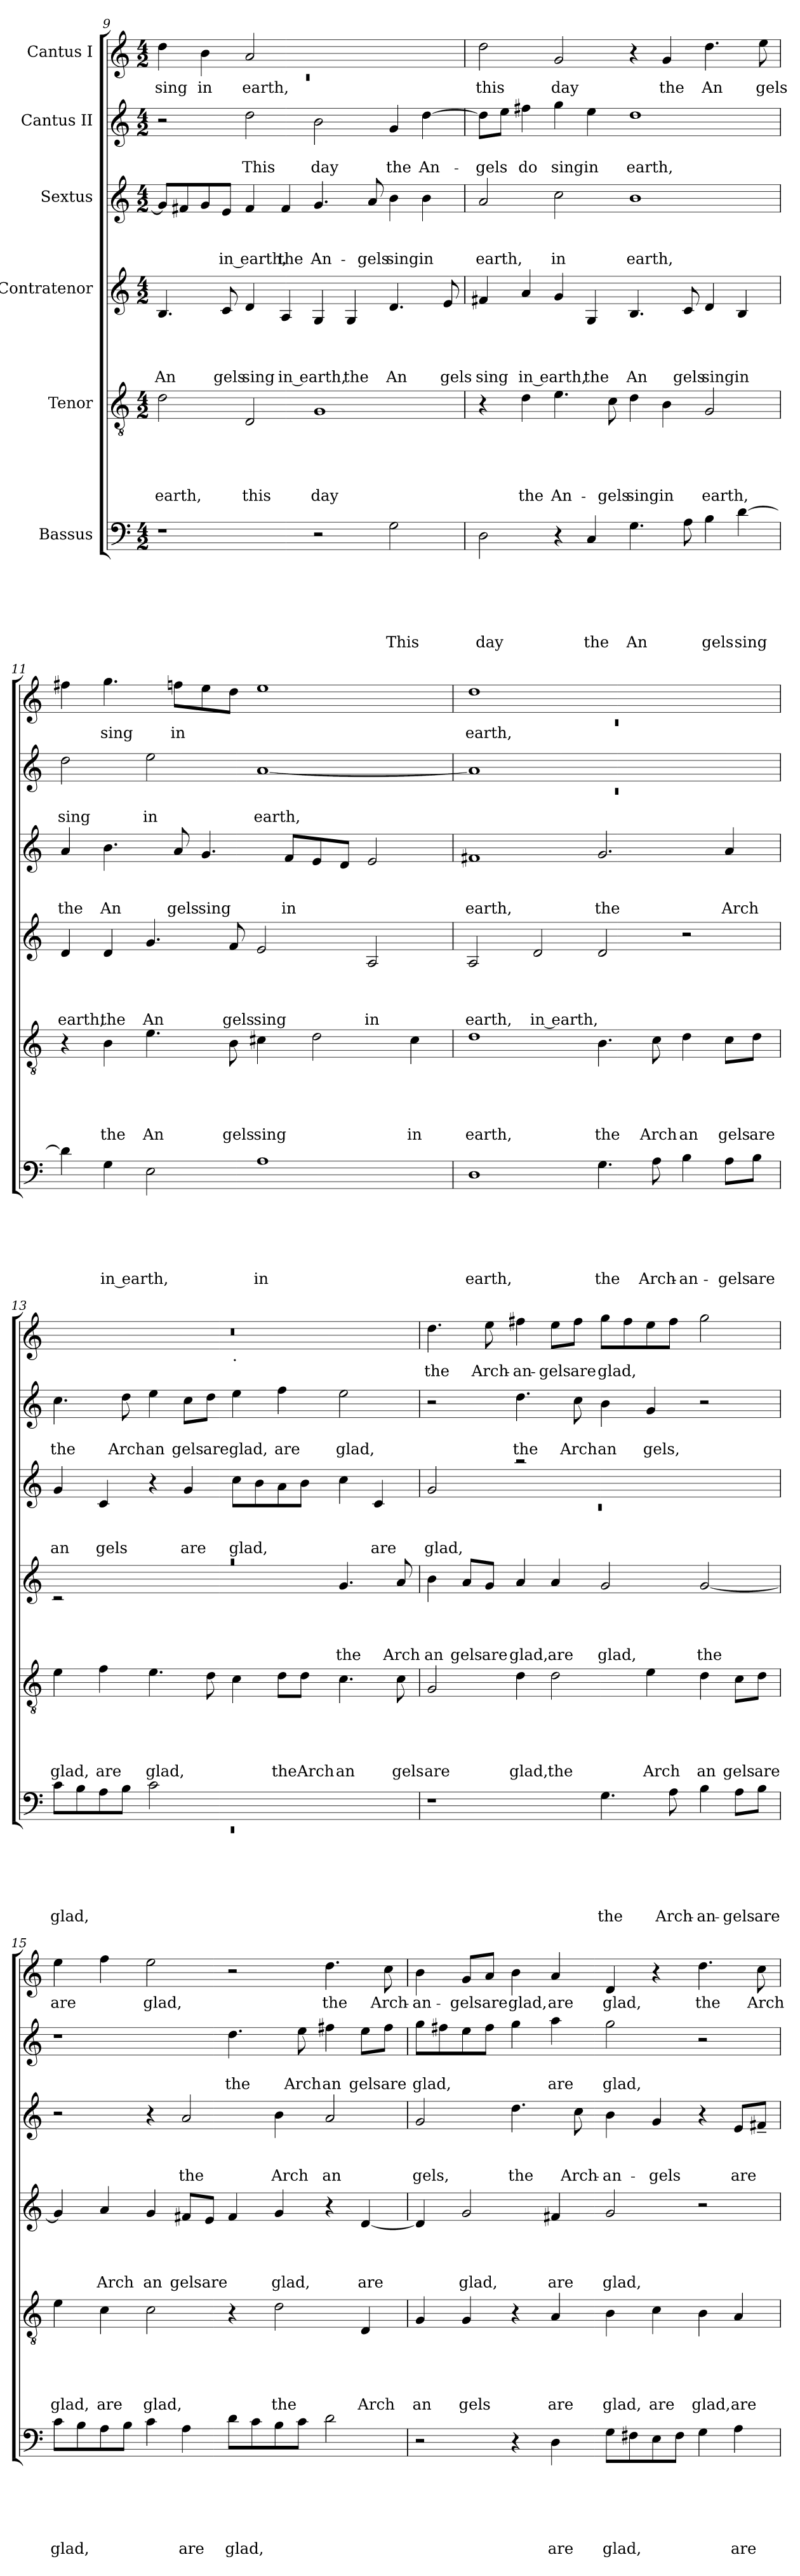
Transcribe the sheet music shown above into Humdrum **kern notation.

**kern	**text	**text	**text	**text	**text	**text	**kern	**text	**text	**text	**text	**text	**kern	**text	**text	**text	**text	**kern	**text	**text	**text	**kern	**text	**text	**kern	**text
*part6	*part6	*part6	*part6	*part6	*part6	*part6	*part5	*part5	*part5	*part5	*part5	*part5	*part4	*part4	*part4	*part4	*part4	*part3	*part3	*part3	*part3	*part2	*part2	*part2	*part1	*part1
*staff6	*staff6	*staff6	*staff6	*staff6	*staff6	*staff6	*staff5	*staff5	*staff5	*staff5	*staff5	*staff5	*staff4	*staff4	*staff4	*staff4	*staff4	*staff3	*staff3	*staff3	*staff3	*staff2	*staff2	*staff2	*staff1	*staff1
*I"Bassus	*	*	*	*	*	*	*I"Tenor	*	*	*	*	*	*I"Contratenor	*	*	*	*	*I"Sextus	*	*	*	*I"Cantus II	*	*	*I"Cantus I	*
*clefF4	*	*	*	*	*	*	*clefGv2	*	*	*	*	*	*clefG2	*	*	*	*	*clefG2	*	*	*	*clefG2	*	*	*clefG2	*
*k[]	*	*	*	*	*	*	*k[]	*	*	*	*	*	*k[]	*	*	*	*	*k[]	*	*	*	*k[]	*	*	*k[]	*
*C:	*	*	*	*	*	*	*C:	*	*	*	*	*	*C:	*	*	*	*	*C:	*	*	*	*C:	*	*	*C:	*
*M4/2	*	*	*	*	*	*	*M4/2	*	*	*	*	*	*M4/2	*	*	*	*	*M4/2	*	*	*	*M4/2	*	*	*M4/2	*
=9	=9	=9	=9	=9	=9	=9	=9	=9	=9	=9	=9	=9	=9	=9	=9	=9	=9	=9	=9	=9	=9	=9	=9	=9	=9	=9
*	*	*	*	*	*	*	*	*	*	*	*	*	*	*	*	*	*	*	*	*	*	*	*	*	*^	*
!	!	!	!	!	!	!	!	!	!	!	!	!LO:LY:b	!	!	!	!	!LO:LY:b	!	!	!	!	!	!	!	!	!LO:N:vis=1	!LO:LY:b
1r	.	.	.	.	.	.	2d\	.	.	.	.	earth,	4.B/	.	.	.	An	8g/L]	.	.	.	2r	.	.	4dd\	0rc	sing
.	.	.	.	.	.	.	.	.	.	.	.	.	.	.	.	.	.	8f#X/	.	.	.	.	.	.	.	.	.
!	!	!	!	!	!	!	!	!	!	!	!	!	!	!	!	!	!	!	!	!	!	!	!	!	!	!	!LO:LY:b
.	.	.	.	.	.	.	.	.	.	.	.	.	.	.	.	.	.	8g/	.	.	.	.	.	.	4b\	.	in
!	!	!	!	!	!	!	!	!	!	!	!	!	!	!	!	!	!LO:LY:b	!	!	!	!LO:LY:b	!	!	!	!	!	!
.	.	.	.	.	.	.	.	.	.	.	.	.	8c/	.	.	.	gels	8e/J	.	.	in earth,	.	.	.	.	.	.
!	!	!	!	!	!	!	!	!	!	!	!	!LO:LY:b	!	!	!	!	!LO:LY:b	!	!	!	!	!	!	!LO:LY:b	!	!	!LO:LY:b
.	.	.	.	.	.	.	2D/	.	.	.	.	this	4d/	.	.	.	sing	4f#/	.	.	.	2dd\	.	This	2a/	.	earth,
!	!	!	!	!	!	!	!	!	!	!	!	!	!	!	!	!	!LO:LY:b	!	!	!	!LO:LY:b	!	!	!	!	!	!
.	.	.	.	.	.	.	.	.	.	.	.	.	4A/	.	.	.	in earth,	4f#/	.	.	the	.	.	.	.	.	.
!	!	!	!	!	!	!	!	!	!	!	!	!LO:LY:b	!	!	!	!	!	!	!	!	!LO:LY:b	!	!	!LO:LY:b	!	!	!
2r	.	.	.	.	.	.	1G	.	.	.	.	day	4G/	.	.	.	.	4.g/	.	.	An-	2b\	.	day	1ryy	.	.
!	!	!	!	!	!	!	!	!	!	!	!	!	!	!	!	!	!LO:LY:b	!	!	!	!	!	!	!	!	!	!
.	.	.	.	.	.	.	.	.	.	.	.	.	4G/	.	.	.	the	.	.	.	.	.	.	.	.	.	.
!	!	!	!	!	!	!	!	!	!	!	!	!	!	!	!	!	!	!	!	!	!LO:LY:b	!	!	!	!	!	!
.	.	.	.	.	.	.	.	.	.	.	.	.	.	.	.	.	.	8a/	.	.	-gels	.	.	.	.	.	.
!	!	!	!	!	!	!LO:LY:b	!	!	!	!	!	!	!	!	!	!	!LO:LY:b	!	!	!	!LO:LY:b	!	!	!LO:LY:b	!	!	!
2G\	.	.	.	.	.	This	.	.	.	.	.	.	4.d/	.	.	.	An	4b\	.	.	singin	4g/	.	the	.	.	.
!	!	!	!	!	!	!	!	!	!	!	!	!	!	!	!	!	!	!	!	!	!	!	!	!LO:LY:b	!	!	!
.	.	.	.	.	.	.	.	.	.	.	.	.	.	.	.	.	.	4b\	.	.	.	[>4dd\	.	An-	.	.	.
!	!	!	!	!	!	!	!	!	!	!	!	!	!	!	!	!	!LO:LY:b	!	!	!	!	!	!	!	!	!	!
.	.	.	.	.	.	.	.	.	.	.	.	.	8e/	.	.	.	gels	.	.	.	.	.	.	.	.	.	.
*	*	*	*	*	*	*	*	*	*	*	*	*	*	*	*	*	*	*	*	*	*	*	*	*	*v	*v	*
=10	=10	=10	=10	=10	=10	=10	=10	=10	=10	=10	=10	=10	=10	=10	=10	=10	=10	=10	=10	=10	=10	=10	=10	=10	=10	=10
!	!	!	!	!	!	!LO:LY:b	!	!	!	!	!	!	!	!	!	!	!LO:LY:b	!	!	!	!LO:LY:b	!	!	!LO:LY:b	!	!LO:LY:b
2D\	.	.	.	.	.	day	4r	.	.	.	.	.	4f#X/	.	.	.	sing	2a/	.	.	earth,	8dd\L]	.	-gels	2dd\	this
.	.	.	.	.	.	.	.	.	.	.	.	.	.	.	.	.	.	.	.	.	.	8ee\J	.	.	.	.
!	!	!	!	!	!	!	!	!	!	!	!	!LO:LY:b	!	!	!	!	!LO:LY:b	!	!	!	!	!	!	!LO:LY:b	!	!
.	.	.	.	.	.	.	4d\	.	.	.	.	the	4a/	.	.	.	in earth,	.	.	.	.	4ff#X\	.	do	.	.
!	!	!	!	!	!	!	!	!	!	!	!	!LO:LY:b	!	!	!	!	!	!	!	!	!LO:LY:b	!	!	!LO:LY:b	!	!LO:LY:b
4r	.	.	.	.	.	.	4.e\	.	.	.	.	An-	4g/	.	.	.	.	2cc\	.	.	in	4gg\	.	sing	2g/	day
!	!	!	!	!	!	!LO:LY:b	!	!	!	!	!	!	!	!	!	!	!LO:LY:b	!	!	!	!	!	!	!LO:LY:b	!	!
4C/	.	.	.	.	.	the	.	.	.	.	.	.	4G/	.	.	.	the	.	.	.	.	4ee\	.	in	.	.
!	!	!	!	!	!	!	!	!	!	!	!	!LO:LY:b	!	!	!	!	!	!	!	!	!	!	!	!	!	!
.	.	.	.	.	.	.	8c\	.	.	.	.	-gels	.	.	.	.	.	.	.	.	.	.	.	.	.	.
!	!	!	!	!	!	!LO:LY:b	!	!	!	!	!	!LO:LY:b	!	!	!	!	!LO:LY:b	!	!	!	!LO:LY:b	!	!	!LO:LY:b	!	!
4.G\	.	.	.	.	.	An	4d\	.	.	.	.	singin	4.B/	.	.	.	An	1b	.	.	earth,	1dd	.	earth,	4r	.
!	!	!	!	!	!	!	!	!	!	!	!	!	!	!	!	!	!	!	!	!	!	!	!	!	!	!LO:LY:b
.	.	.	.	.	.	.	4B\	.	.	.	.	.	.	.	.	.	.	.	.	.	.	.	.	.	4g/	the
!	!	!	!	!	!	!	!	!	!	!	!	!	!	!	!	!	!LO:LY:b	!	!	!	!	!	!	!	!	!
8A\	.	.	.	.	.	.	.	.	.	.	.	.	8c/	.	.	.	gels	.	.	.	.	.	.	.	.	.
!	!	!	!	!	!	!LO:LY:b	!	!	!	!	!	!LO:LY:b	!	!	!	!	!LO:LY:b	!	!	!	!	!	!	!	!	!LO:LY:b
4B\	.	.	.	.	.	gels	2G/	.	.	.	.	earth,	4d/	.	.	.	singin	.	.	.	.	.	.	.	4.dd\	An
!	!	!	!	!	!	!LO:LY:b	!	!	!	!	!	!	!	!	!	!	!	!	!	!	!	!	!	!	!	!
[<4d\	.	.	.	.	.	sing	.	.	.	.	.	.	4B/	.	.	.	.	.	.	.	.	.	.	.	.	.
!	!	!	!	!	!	!	!	!	!	!	!	!	!	!	!	!	!	!	!	!	!	!	!	!	!	!LO:LY:b
.	.	.	.	.	.	.	.	.	.	.	.	.	.	.	.	.	.	.	.	.	.	.	.	.	8ee\	gels
!!LO:PB:g=z
=11	=11	=11	=11	=11	=11	=11	=11	=11	=11	=11	=11	=11	=11	=11	=11	=11	=11	=11	=11	=11	=11	=11	=11	=11	=11	=11
!	!	!	!	!	!	!	!	!	!	!	!	!	!	!	!	!	!LO:LY:b	!	!	!	!LO:LY:b	!	!	!LO:LY:b	!	!
4d\]	.	.	.	.	.	.	4r	.	.	.	.	.	4d/	.	.	.	earth,	4a/	.	.	the	2dd\	.	sing	4ff#X\	.
!	!	!	!	!	!	!LO:LY:b	!	!	!	!	!	!LO:LY:b	!	!	!	!	!LO:LY:b	!	!	!	!LO:LY:b	!	!	!	!	!LO:LY:b
4G\	.	.	.	.	.	in earth,	4B\	.	.	.	.	the	4d/	.	.	.	the	4.b\	.	.	An	.	.	.	4.gg\	sing
!	!	!	!	!	!	!	!	!	!	!	!	!LO:LY:b	!	!	!	!	!LO:LY:b	!	!	!	!	!	!	!LO:LY:b	!	!
2E\	.	.	.	.	.	.	4.e\	.	.	.	.	An	4.g/	.	.	.	An	.	.	.	.	2ee\	.	in	.	.
!	!	!	!	!	!	!	!	!	!	!	!	!	!	!	!	!	!	!	!	!	!LO:LY:b	!	!	!	!	!LO:LY:b
.	.	.	.	.	.	.	.	.	.	.	.	.	.	.	.	.	.	8a/	.	.	gels	.	.	.	8ffn\L	in
!	!	!	!	!	!	!	!	!	!	!	!	!	!	!	!	!	!	!	!	!	!LO:LY:b	!	!	!	!	!
.	.	.	.	.	.	.	.	.	.	.	.	.	.	.	.	.	.	4.g/	.	.	sing	.	.	.	8ee\	.
!	!	!	!	!	!	!	!	!	!	!	!	!LO:LY:b	!	!	!	!	!LO:LY:b	!	!	!	!	!	!	!	!	!
.	.	.	.	.	.	.	8B\	.	.	.	.	gels	8f/	.	.	.	gels	.	.	.	.	.	.	.	8dd\J	.
!	!	!	!	!	!	!LO:LY:b	!	!	!	!	!	!LO:LY:b	!	!	!	!	!LO:LY:b	!	!	!	!	!	!	!LO:LY:b	!	!
1A	.	.	.	.	.	in	4c#X\	.	.	.	.	sing	2e/	.	.	.	sing	.	.	.	.	[<1a	.	earth,	1ee	.
!	!	!	!	!	!	!	!	!	!	!	!	!	!	!	!	!	!	!	!	!	!LO:LY:b	!	!	!	!	!
.	.	.	.	.	.	.	.	.	.	.	.	.	.	.	.	.	.	8f/L	.	.	in	.	.	.	.	.
.	.	.	.	.	.	.	2d\	.	.	.	.	.	.	.	.	.	.	8e/	.	.	.	.	.	.	.	.
.	.	.	.	.	.	.	.	.	.	.	.	.	.	.	.	.	.	8d/J	.	.	.	.	.	.	.	.
!	!	!	!	!	!	!	!	!	!	!	!	!	!	!	!	!	!LO:LY:b	!	!	!	!	!	!	!	!	!
.	.	.	.	.	.	.	.	.	.	.	.	.	2A/	.	.	.	in	2e/	.	.	.	.	.	.	.	.
!	!	!	!	!	!	!	!	!	!	!	!	!LO:LY:b	!	!	!	!	!	!	!	!	!	!	!	!	!	!
.	.	.	.	.	.	.	4c#\	.	.	.	.	in	.	.	.	.	.	.	.	.	.	.	.	.	.	.
=12	=12	=12	=12	=12	=12	=12	=12	=12	=12	=12	=12	=12	=12	=12	=12	=12	=12	=12	=12	=12	=12	=12	=12	=12	=12	=12
*	*	*	*	*	*	*	*	*	*	*	*	*	*	*	*	*	*	*	*	*	*	*^	*	*	*^	*
!	!	!	!	!	!	!LO:LY:b	!	!	!	!	!	!LO:LY:b	!	!	!	!	!LO:LY:b	!	!	!	!LO:LY:b	!	!LO:N:vis=1	!	!	!	!LO:N:vis=1	!LO:LY:b
1D	.	.	.	.	.	earth,	1d	.	.	.	.	earth,	2A/	.	.	.	earth,	1f#X	.	.	earth,	1a]	0rc	.	.	1dd	0rc	earth,
!	!	!	!	!	!	!	!	!	!	!	!	!	!	!	!	!	!LO:LY:b	!	!	!	!	!	!	!	!	!	!	!
.	.	.	.	.	.	.	.	.	.	.	.	.	2d/	.	.	.	in earth,	.	.	.	.	.	.	.	.	.	.	.
!	!	!	!	!	!	!LO:LY:b	!	!	!	!	!	!LO:LY:b	!	!	!	!	!	!	!	!	!LO:LY:b	!	!	!	!	!	!	!
4.G\	.	.	.	.	.	the	4.B\	.	.	.	.	the	2d/	.	.	.	.	2.g/	.	.	the	1ryy	.	.	.	1ryy	.	.
!	!	!	!	!	!	!LO:LY:b	!	!	!	!	!	!LO:LY:b	!	!	!	!	!	!	!	!	!	!	!	!	!	!	!	!
8A\	.	.	.	.	.	Arch-	8c\	.	.	.	.	Arch	.	.	.	.	.	.	.	.	.	.	.	.	.	.	.	.
!	!	!	!	!	!	!LO:LY:b	!	!	!	!	!	!LO:LY:b	!	!	!	!	!	!	!	!	!	!	!	!	!	!	!	!
4B\	.	.	.	.	.	-an-	4d\	.	.	.	.	an	2r	.	.	.	.	.	.	.	.	.	.	.	.	.	.	.
!	!	!	!	!	!	!LO:LY:b	!	!	!	!	!	!LO:LY:b	!	!	!	!	!	!	!	!	!LO:LY:b	!	!	!	!	!	!	!
8A\L	.	.	.	.	.	-gels	8c\L	.	.	.	.	gels	.	.	.	.	.	4a/	.	.	Arch	.	.	.	.	.	.	.
!	!	!	!	!	!	!LO:LY:b	!	!	!	!	!	!LO:LY:b	!	!	!	!	!	!	!	!	!	!	!	!	!	!	!	!
8B\J	.	.	.	.	.	are	8d\J	.	.	.	.	are	.	.	.	.	.	.	.	.	.	.	.	.	.	.	.	.
*	*	*	*	*	*	*	*	*	*	*	*	*	*	*	*	*	*	*	*	*	*	*v	*v	*	*	*	*	*
=13	=13	=13	=13	=13	=13	=13	=13	=13	=13	=13	=13	=13	=13	=13	=13	=13	=13	=13	=13	=13	=13	=13	=13	=13	=13	=13	=13
*^	*	*	*	*	*	*	*	*	*	*	*	*	*	*	*	*	*	*	*	*	*	*	*	*	*	*	*
!	!LO:N:vis=1	!	!	!	!	!	!LO:LY:b	!	!	!	!	!	!LO:LY:b	!LO:N:vis=1	!	!	!	!	!	!	!	!LO:LY:b	!	!	!LO:LY:b	!	!	!
*	*	*	*	*	*	*	*	*	*	*	*	*	*	*^	*	*	*	*	*	*	*	*	*	*	*	*	*	*
8c\L	0rEE	.	.	.	.	.	glad,	4e\	.	.	.	.	glad,	0raa	2rc	.	.	.	.	4g/	.	.	an	4.cc\	.	the	0r	1ryy	.
8B\	.	.	.	.	.	.	.	.	.	.	.	.	.	.	.	.	.	.	.	.	.	.	.	.	.	.	.	.	.
!	!	!	!	!	!	!	!	!	!	!	!	!	!LO:LY:b	!	!	!	!	!	!	!	!	!	!LO:LY:b	!	!	!	!	!	!
8A\	.	.	.	.	.	.	.	4f\	.	.	.	.	are	.	.	.	.	.	.	4c/	.	.	gels	.	.	.	.	.	.
!	!	!	!	!	!	!	!	!	!	!	!	!	!	!	!	!	!	!	!	!	!	!	!	!	!	!LO:LY:b	!	!	!
8B\J	.	.	.	.	.	.	.	.	.	.	.	.	.	.	.	.	.	.	.	.	.	.	.	8dd\	.	Arch	.	.	.
!	!	!	!	!	!	!	!	!	!	!	!	!	!LO:LY:b	!	!	!	!	!	!	!	!	!	!	!	!	!LO:LY:b	!	!	!
2c\	.	.	.	.	.	.	.	4.e\	.	.	.	.	glad,	.	1ryy	.	.	.	.	4r	.	.	.	4ee\	.	an	.	.	.
!	!	!	!	!	!	!	!	!	!	!	!	!	!	!	!	!	!	!	!	!	!	!	!LO:LY:b	!	!	!LO:LY:b	!	!	!
.	.	.	.	.	.	.	.	.	.	.	.	.	.	.	.	.	.	.	.	4g/	.	.	are	8cc\L	.	gels	.	.	.
!	!	!	!	!	!	!	!	!	!	!	!	!	!	!	!	!	!	!	!	!	!	!	!	!	!	!LO:LY:b	!	!	!
.	.	.	.	.	.	.	.	8d\	.	.	.	.	.	.	.	.	.	.	.	.	.	.	.	8dd\J	.	are	.	.	.
!	!	!	!	!	!	!	!	!	!	!	!	!	!	!	!	!	!	!	!	!	!	!	!	!	!	!	!	!LO:TX:b:t=.	!
!	!	!	!	!	!	!	!	!	!	!	!	!	!	!	!	!	!	!	!	!	!	!	!LO:LY:b	!	!	!LO:LY:b	!	!	!
1ryy	.	.	.	.	.	.	.	4c\	.	.	.	.	.	.	.	.	.	.	.	8cc\L	.	.	glad,	4ee\	.	glad,	.	1ryy	.
.	.	.	.	.	.	.	.	.	.	.	.	.	.	.	.	.	.	.	.	8b\	.	.	.	.	.	.	.	.	.
!	!	!	!	!	!	!	!	!	!	!	!	!	!LO:LY:b	!	!	!	!	!	!	!	!	!	!	!	!	!LO:LY:b	!	!	!
.	.	.	.	.	.	.	.	8d\L	.	.	.	.	the	.	.	.	.	.	.	8a\	.	.	.	4ff\	.	are	.	.	.
!	!	!	!	!	!	!	!	!	!	!	!	!	!LO:LY:b	!	!	!	!	!	!	!	!	!	!	!	!	!	!	!	!
.	.	.	.	.	.	.	.	8d\J	.	.	.	.	Arch	.	.	.	.	.	.	8b\J	.	.	.	.	.	.	.	.	.
!	!	!	!	!	!	!	!	!	!	!	!	!	!LO:LY:b	!	!	!	!	!	!LO:LY:b	!	!	!	!	!	!	!LO:LY:b	!	!	!
.	.	.	.	.	.	.	.	4.c\	.	.	.	.	an	.	4.g/	.	.	.	the	4cc\	.	.	.	2ee\	.	glad,	.	.	.
!	!	!	!	!	!	!	!	!	!	!	!	!	!	!	!	!	!	!	!	!	!	!	!LO:LY:b	!	!	!	!	!	!
.	.	.	.	.	.	.	.	.	.	.	.	.	.	.	.	.	.	.	.	4c/	.	.	are	.	.	.	.	.	.
!	!	!	!	!	!	!	!	!	!	!	!	!	!LO:LY:b	!	!	!	!	!	!LO:LY:b	!	!	!	!	!	!	!	!	!	!
.	.	.	.	.	.	.	.	8c\	.	.	.	.	gels	.	8a/	.	.	.	Arch	.	.	.	.	.	.	.	.	.	.
*v	*v	*	*	*	*	*	*	*	*	*	*	*	*	*	*	*	*	*	*	*	*	*	*	*	*	*	*	*	*
!!LO:LB:g=z
=14	=14	=14	=14	=14	=14	=14	=14	=14	=14	=14	=14	=14	=14	=14	=14	=14	=14	=14	=14	=14	=14	=14	=14	=14	=14	=14	=14	=14
*	*	*	*	*	*	*	*	*	*	*	*	*	*	*	*	*	*	*	*^	*	*	*	*	*	*	*	*	*
!	!	!	!	!	!	!	!	!	!	!	!	!LO:LY:b	!	!	!	!	!	!LO:LY:b	!	!LO:N:vis=1	!	!	!LO:LY:b	!	!	!	!	!	!LO:LY:b
*	*	*	*	*	*	*	*	*	*	*	*	*	*v	*v	*	*	*	*	*	*	*	*	*	*	*	*	*v	*v	*
1r	.	.	.	.	.	.	2G/	.	.	.	.	are	4b\	.	.	.	an	2g/	0rc	.	.	glad,	2r	.	.	4.dd\	the
!	!	!	!	!	!	!	!	!	!	!	!	!	!	!	!	!	!LO:LY:b	!	!	!	!	!	!	!	!	!	!
.	.	.	.	.	.	.	.	.	.	.	.	.	8a/L	.	.	.	gels	.	.	.	.	.	.	.	.	.	.
!	!	!	!	!	!	!	!	!	!	!	!	!	!	!	!	!	!LO:LY:b	!	!	!	!	!	!	!	!	!	!LO:LY:b
.	.	.	.	.	.	.	.	.	.	.	.	.	8g/J	.	.	.	are	.	.	.	.	.	.	.	.	8ee\	Arch-
!	!	!	!	!	!	!	!	!	!	!	!	!LO:LY:b	!	!	!	!	!LO:LY:b	!	!	!	!	!	!	!	!LO:LY:b	!	!LO:LY:b
.	.	.	.	.	.	.	4d\	.	.	.	.	glad,	4a/	.	.	.	glad,	2raa	.	.	.	.	4.dd\	.	the	4ff#X\	-an-
!	!	!	!	!	!	!	!	!	!	!	!	!LO:LY:b	!	!	!	!	!LO:LY:b	!	!	!	!	!	!	!	!	!	!LO:LY:b
.	.	.	.	.	.	.	2d\	.	.	.	.	the	4a/	.	.	.	are	.	.	.	.	.	.	.	.	8ee\L	-gels
!	!	!	!	!	!	!	!	!	!	!	!	!	!	!	!	!	!	!	!	!	!	!	!	!	!LO:LY:b	!	!LO:LY:b
.	.	.	.	.	.	.	.	.	.	.	.	.	.	.	.	.	.	.	.	.	.	.	8cc\	.	Arch	8ff#\J	are
!	!	!	!	!	!	!LO:LY:b	!	!	!	!	!	!	!	!	!	!	!LO:LY:b	!	!	!	!	!	!	!	!LO:LY:b	!	!LO:LY:b
4.G\	.	.	.	.	.	the	.	.	.	.	.	.	2g/	.	.	.	glad,	1ryy	.	.	.	.	4b\	.	an	8gg\L	glad,
.	.	.	.	.	.	.	.	.	.	.	.	.	.	.	.	.	.	.	.	.	.	.	.	.	.	8ff#\	.
!	!	!	!	!	!	!	!	!	!	!	!	!LO:LY:b	!	!	!	!	!	!	!	!	!	!	!	!	!LO:LY:b	!	!
.	.	.	.	.	.	.	4e\	.	.	.	.	Arch	.	.	.	.	.	.	.	.	.	.	4g/	.	gels,	8ee\	.
!	!	!	!	!	!	!LO:LY:b	!	!	!	!	!	!	!	!	!	!	!	!	!	!	!	!	!	!	!	!	!
8A\	.	.	.	.	.	Arch-	.	.	.	.	.	.	.	.	.	.	.	.	.	.	.	.	.	.	.	8ff#\J	.
!	!	!	!	!	!	!LO:LY:b	!	!	!	!	!	!LO:LY:b	!	!	!	!	!LO:LY:b	!	!	!	!	!	!	!	!	!	!
4B\	.	.	.	.	.	-an-	4d\	.	.	.	.	an	[<2g/	.	.	.	the	.	.	.	.	.	2r	.	.	2gg\	.
!	!	!	!	!	!	!LO:LY:b	!	!	!	!	!	!LO:LY:b	!	!	!	!	!	!	!	!	!	!	!	!	!	!	!
8A\L	.	.	.	.	.	-gels	8c\L	.	.	.	.	gels	.	.	.	.	.	.	.	.	.	.	.	.	.	.	.
!	!	!	!	!	!	!LO:LY:b	!	!	!	!	!	!LO:LY:b	!	!	!	!	!	!	!	!	!	!	!	!	!	!	!
8B\J	.	.	.	.	.	are	8d\J	.	.	.	.	are	.	.	.	.	.	.	.	.	.	.	.	.	.	.	.
*	*	*	*	*	*	*	*	*	*	*	*	*	*	*	*	*	*	*v	*v	*	*	*	*	*	*	*	*
=15	=15	=15	=15	=15	=15	=15	=15	=15	=15	=15	=15	=15	=15	=15	=15	=15	=15	=15	=15	=15	=15	=15	=15	=15	=15	=15
!	!	!	!	!	!	!LO:LY:b	!	!	!	!	!	!LO:LY:b	!	!	!	!	!	!	!	!	!	!	!	!	!	!LO:LY:b
8c\L	.	.	.	.	.	glad,	4e\	.	.	.	.	glad,	4g/]	.	.	.	.	2r	.	.	.	1r	.	.	4ee\	are
8B\	.	.	.	.	.	.	.	.	.	.	.	.	.	.	.	.	.	.	.	.	.	.	.	.	.	.
!	!	!	!	!	!	!	!	!	!	!	!	!LO:LY:b	!	!	!	!	!LO:LY:b	!	!	!	!	!	!	!	!	!
8A\	.	.	.	.	.	.	4c\	.	.	.	.	are	4a/	.	.	.	Arch	.	.	.	.	.	.	.	4ff\	.
8B\J	.	.	.	.	.	.	.	.	.	.	.	.	.	.	.	.	.	.	.	.	.	.	.	.	.	.
!	!	!	!	!	!	!	!	!	!	!	!	!LO:LY:b	!	!	!	!	!LO:LY:b	!	!	!	!	!	!	!	!	!LO:LY:b
4c\	.	.	.	.	.	.	2c\	.	.	.	.	glad,	4g/	.	.	.	an	4r	.	.	.	.	.	.	2ee\	glad,
!	!	!	!	!	!	!LO:LY:b	!	!	!	!	!	!	!	!	!	!	!LO:LY:b	!	!	!	!LO:LY:b	!	!	!	!	!
4A\	.	.	.	.	.	are	.	.	.	.	.	.	8f#X/L	.	.	.	gels	2a/	.	.	the	.	.	.	.	.
!	!	!	!	!	!	!	!	!	!	!	!	!	!	!	!	!	!LO:LY:b	!	!	!	!	!	!	!	!	!
.	.	.	.	.	.	.	.	.	.	.	.	.	8e/J	.	.	.	are	.	.	.	.	.	.	.	.	.
!	!	!	!	!	!	!LO:LY:b	!	!	!	!	!	!	!	!	!	!	!	!	!	!	!	!	!	!LO:LY:b	!	!
8d\L	.	.	.	.	.	glad,	4r	.	.	.	.	.	4f#/	.	.	.	.	.	.	.	.	4.dd\	.	the	2r	.
8c\	.	.	.	.	.	.	.	.	.	.	.	.	.	.	.	.	.	.	.	.	.	.	.	.	.	.
!	!	!	!	!	!	!	!	!	!	!	!	!LO:LY:b	!	!	!	!	!LO:LY:b	!	!	!	!LO:LY:b	!	!	!	!	!
8B\	.	.	.	.	.	.	2d\	.	.	.	.	the	4g/	.	.	.	glad,	4b\	.	.	Arch	.	.	.	.	.
!	!	!	!	!	!	!	!	!	!	!	!	!	!	!	!	!	!	!	!	!	!	!	!	!LO:LY:b	!	!
8c\J	.	.	.	.	.	.	.	.	.	.	.	.	.	.	.	.	.	.	.	.	.	8ee\	.	Arch	.	.
!	!	!	!	!	!	!	!	!	!	!	!	!	!	!	!	!	!	!	!	!	!LO:LY:b	!	!	!LO:LY:b	!	!LO:LY:b
2d\	.	.	.	.	.	.	.	.	.	.	.	.	4r	.	.	.	.	2a/	.	.	an	4ff#X\	.	an	4.dd\	the
!	!	!	!	!	!	!	!	!	!	!	!	!LO:LY:b	!	!	!	!	!LO:LY:b	!	!	!	!	!	!	!LO:LY:b	!	!
.	.	.	.	.	.	.	4D/	.	.	.	.	Arch	[<4d/	.	.	.	are	.	.	.	.	8ee\L	.	gels	.	.
!	!	!	!	!	!	!	!	!	!	!	!	!	!	!	!	!	!	!	!	!	!	!	!	!LO:LY:b	!	!LO:LY:b
.	.	.	.	.	.	.	.	.	.	.	.	.	.	.	.	.	.	.	.	.	.	8ff#\J	.	are	8cc\	Arch-
!!LO:PB:g=z
=16	=16	=16	=16	=16	=16	=16	=16	=16	=16	=16	=16	=16	=16	=16	=16	=16	=16	=16	=16	=16	=16	=16	=16	=16	=16	=16
!	!	!	!	!	!	!	!	!	!	!	!	!LO:LY:b	!	!	!	!	!	!	!	!	!LO:LY:b	!	!	!LO:LY:b	!	!LO:LY:b
2r	.	.	.	.	.	.	4G/	.	.	.	.	an	4d/]	.	.	.	.	2g/	.	.	gels,	8gg\L	.	glad,	4b\	-an-
.	.	.	.	.	.	.	.	.	.	.	.	.	.	.	.	.	.	.	.	.	.	8ff#X\	.	.	.	.
!	!	!	!	!	!	!	!	!	!	!	!	!LO:LY:b	!	!	!	!	!LO:LY:b	!	!	!	!	!	!	!	!	!LO:LY:b
.	.	.	.	.	.	.	4G/	.	.	.	.	gels	2g/	.	.	.	glad,	.	.	.	.	8ee\	.	.	8g/L	-gels
!	!	!	!	!	!	!	!	!	!	!	!	!	!	!	!	!	!	!	!	!	!	!	!	!	!	!LO:LY:b
.	.	.	.	.	.	.	.	.	.	.	.	.	.	.	.	.	.	.	.	.	.	8ff#\J	.	.	8a/J	are
!	!	!	!	!	!	!	!	!	!	!	!	!	!	!	!	!	!	!	!	!	!LO:LY:b	!	!	!	!	!LO:LY:b
4r	.	.	.	.	.	.	4r	.	.	.	.	.	.	.	.	.	.	4.dd\	.	.	the	4gg\	.	.	4b\	glad,
!	!	!	!	!	!	!LO:LY:b	!	!	!	!	!	!LO:LY:b	!	!	!	!	!LO:LY:b	!	!	!	!	!	!	!LO:LY:b	!	!LO:LY:b
4D\	.	.	.	.	.	are	4A/	.	.	.	.	are	4f#X/	.	.	.	are	.	.	.	.	4aa\	.	are	4a/	are
!	!	!	!	!	!	!	!	!	!	!	!	!	!	!	!	!	!	!	!	!	!LO:LY:b	!	!	!	!	!
.	.	.	.	.	.	.	.	.	.	.	.	.	.	.	.	.	.	8cc\	.	.	Arch-	.	.	.	.	.
!	!	!	!	!	!	!LO:LY:b	!	!	!	!	!	!LO:LY:b	!	!	!	!	!LO:LY:b	!	!	!	!LO:LY:b	!	!	!LO:LY:b	!	!LO:LY:b
8G\L	.	.	.	.	.	glad,	4B\	.	.	.	.	glad,	2g/	.	.	.	glad,	4b\	.	.	-an-	2gg\	.	glad,	4d/	glad,
8F#X\	.	.	.	.	.	.	.	.	.	.	.	.	.	.	.	.	.	.	.	.	.	.	.	.	.	.
!	!	!	!	!	!	!	!	!	!	!	!	!LO:LY:b	!	!	!	!	!	!	!	!	!LO:LY:b	!	!	!	!	!
8E\	.	.	.	.	.	.	4c\	.	.	.	.	are	.	.	.	.	.	4g/	.	.	-gels	.	.	.	4r	.
8F#\J	.	.	.	.	.	.	.	.	.	.	.	.	.	.	.	.	.	.	.	.	.	.	.	.	.	.
!	!	!	!	!	!	!	!	!	!	!	!	!LO:LY:b	!	!	!	!	!	!	!	!	!	!	!	!	!	!LO:LY:b
4G\	.	.	.	.	.	.	4B\	.	.	.	.	glad,	2r	.	.	.	.	4r	.	.	.	2r	.	.	4.dd\	the
!	!	!	!	!	!	!LO:LY:b	!	!	!	!	!	!LO:LY:b	!	!	!	!	!	!	!	!	!LO:LY:b	!	!	!	!	!
4A\	.	.	.	.	.	are	4A/	.	.	.	.	are	.	.	.	.	.	8e/L	.	.	are	.	.	.	.	.
!	!	!	!	!	!	!	!	!	!	!	!	!	!	!	!	!	!	!	!	!	!	!	!	!	!	!LO:LY:b
.	.	.	.	.	.	.	.	.	.	.	.	.	.	.	.	.	.	8f#X~</J	.	.	.	.	.	.	8cc\	Arch-
=	=	=	=	=	=	=	=	=	=	=	=	=	=	=	=	=	=	=	=	=	=	=	=	=	=	=
*-	*-	*-	*-	*-	*-	*-	*-	*-	*-	*-	*-	*-	*-	*-	*-	*-	*-	*-	*-	*-	*-	*-	*-	*-	*-	*-
